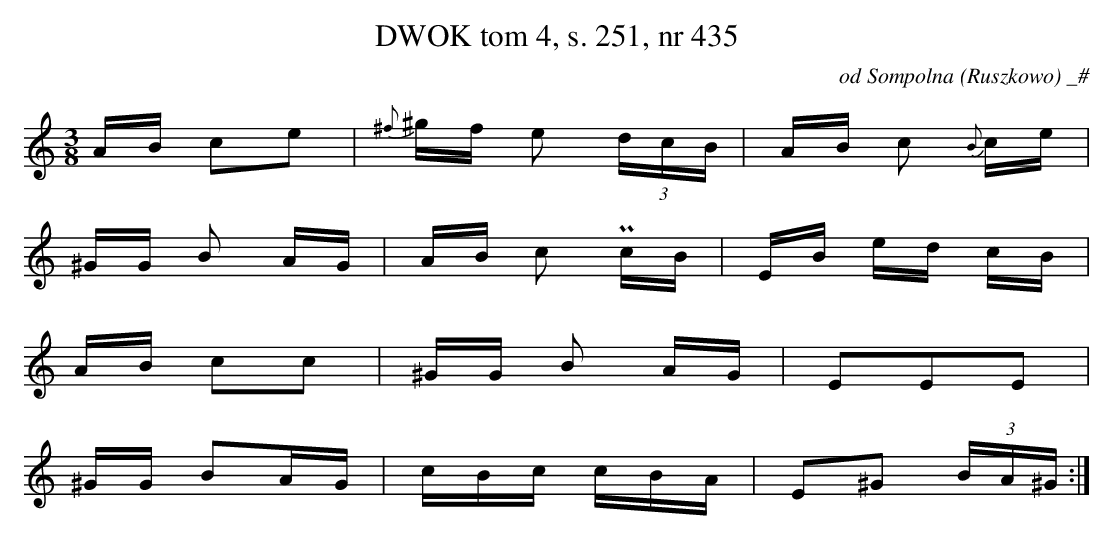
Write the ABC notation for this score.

X:1
T: DWOK tom 4, s. 251, nr 435
O: od Sompolna (Ruszkowo) _#
L: 1/16
M: 3/8
K: C
AB c2e2 | {^f}^gf e2 (3dcB | AB c2 {B}ce |
^GG B2 AG | AB c2 PcB | EB ed cB |
AB c2c2 | ^GG B2 AG | E2E2E2 |
^GG B2AG | cBc cBA | E2^G2 (3BA^G :|
